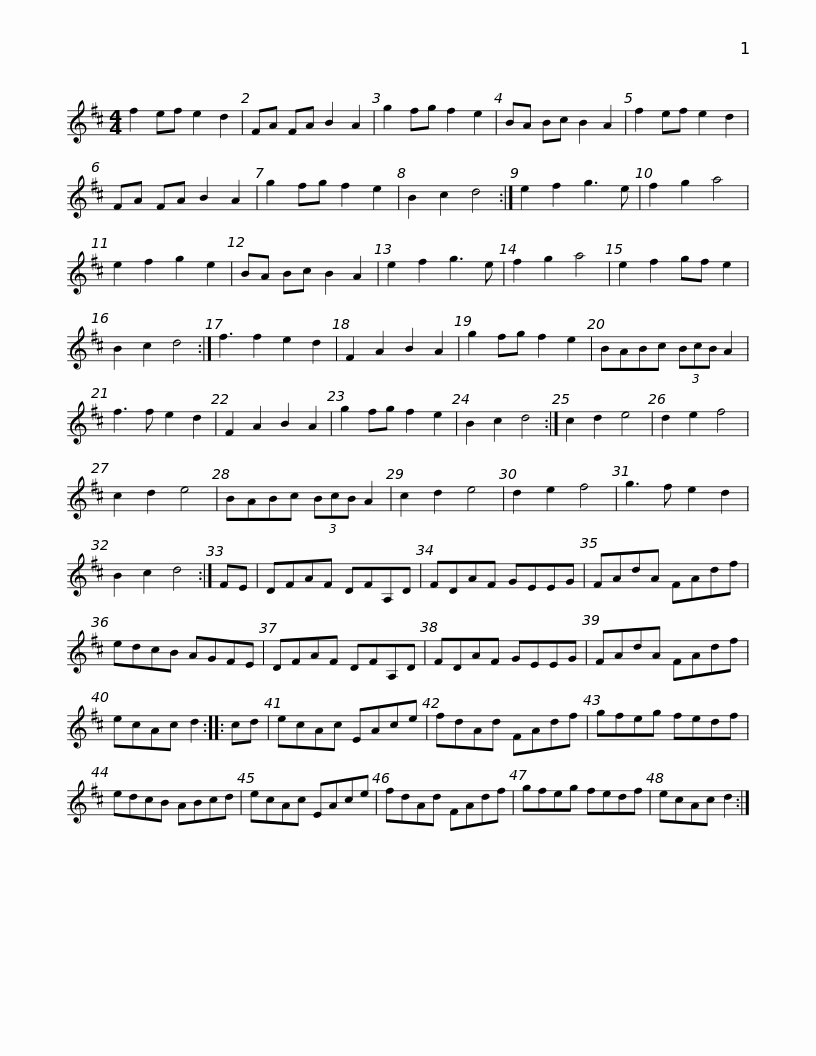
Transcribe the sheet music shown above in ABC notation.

X:1
L:1/8
M:4/4
I:linebreak $
K:D
V:1 treble
V:1
 f2 ef e2 d2 | FA FA B2 A2 | g2 fg f2 e2 | BA Bc B2 A2 | f2 ef e2 d2 | %5
 FA FA B2 A2 | g2 fg f2 e2 | B2 c2 d4 :|$ e2 f2 g3 e | f2 g2 a4 | %10
 e2 f2 g2 e2 | BA Bc B2 A2 | e2 f2 g3 e | f2 g2 a4 | e2 f2 gf e2 | %15
 B2 c2 d4 :| f3 f2 e2 d2 |$ F2 A2 B2 A2 | g2 fg f2 e2 | BABc (3BcB A2 | %20
 f3 f e2 d2 | F2 A2 B2 A2 | g2 fg f2 e2 | B2 c2 d4 :| c2 d2 e4 | %25
 d2 e2 f4 |$ c2 d2 e4 | BABc (3BcB A2 | c2 d2 e4 | d2 e2 f4 | %30
 g3 f e2 d2 | B2 c2 d4 :| FE | DFAF DFA,D |$ FDAF GEEG | %35
 FAdA FAdf | edcB AGFE |$ DFAF DFA,D | FDAF GEEG | FAdA FAdf | %40
 ecAc d2 ::$ cd | ecAc EAce | fdAd FAdf | gfeg fedf | %45
 edcB ABcd |$ ecAc EAce | fdAd FAdf | gfeg fedf | ecAc d2 :| %50
